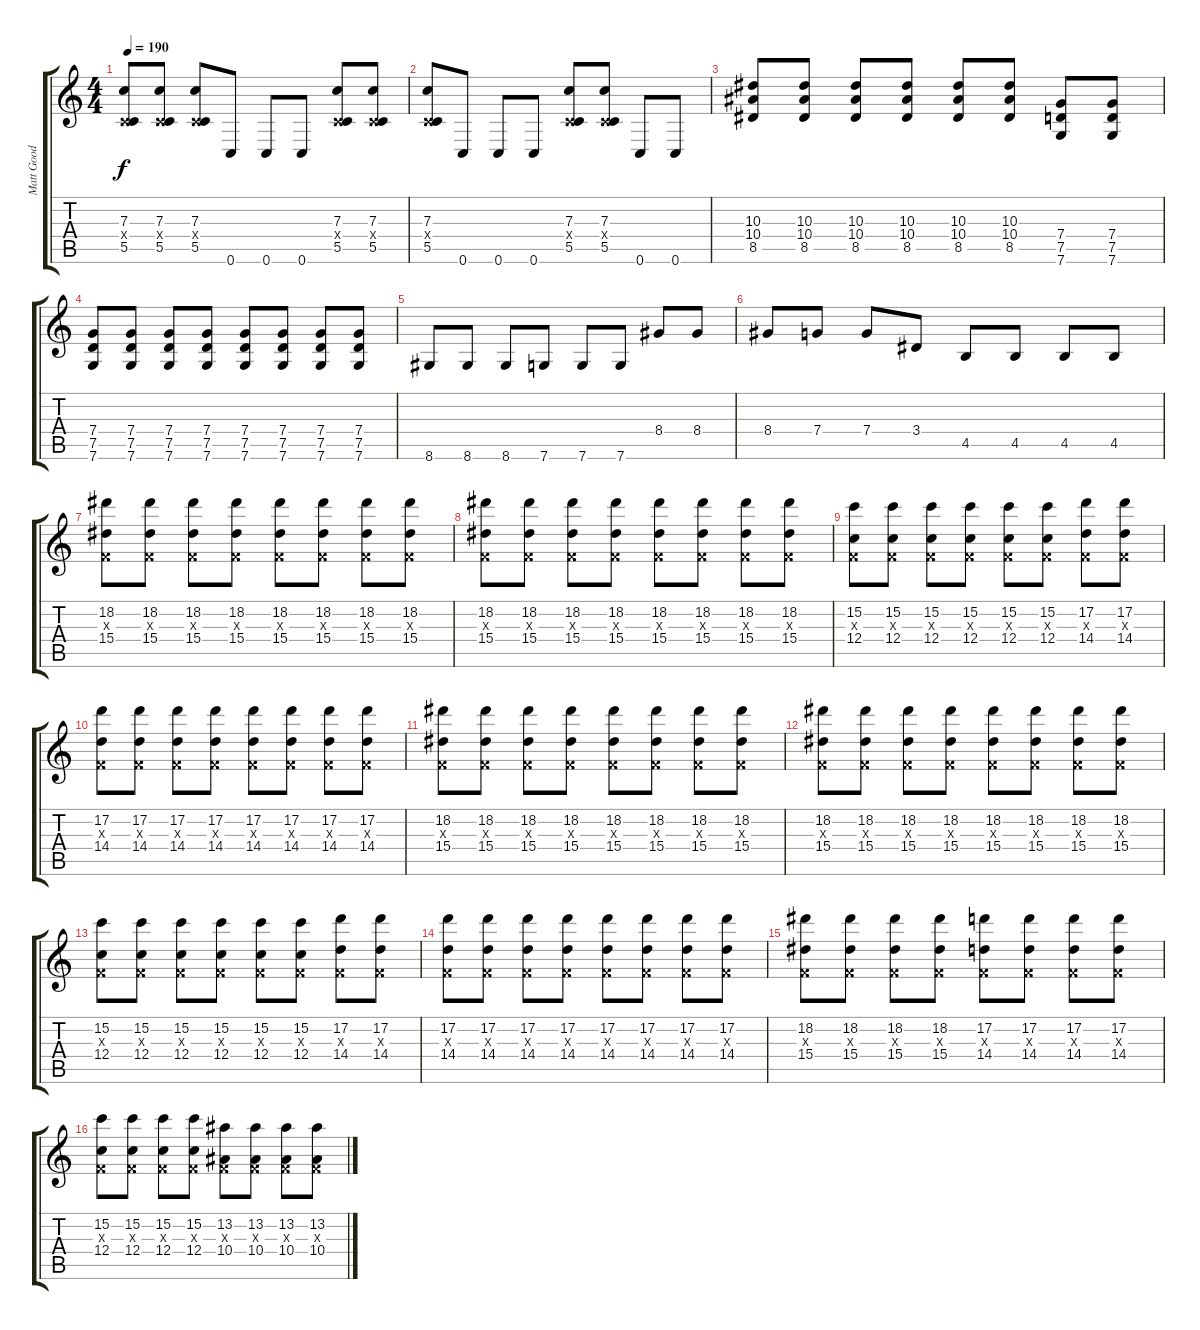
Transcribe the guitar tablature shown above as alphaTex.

\track ("Matt Good" "Matt Good") {instrument distortionguitar}
\staff {score tabs}
\tuning (D4 A3 F3 C3 G2 C2) {hide}
\ts (4 4)
\tempo 190
\clef g2
\ks c
(7.3 0.4{x} 5.5).8{dy f} (7.3 0.4{x} 5.5).8 (7.3 0.4{x} 5.5).8 0.6.8 0.6.8 0.6.8 (7.3 0.4{x} 5.5).8 (7.3 0.4{x} 5.5).8 |
(7.3 0.4{x} 5.5).8 0.6.8 0.6.8 0.6.8 (7.3 0.4{x} 5.5).8 (7.3 0.4{x} 5.5).8 0.6.8 0.6.8 |
(10.3 10.4 8.5).8 (10.3 10.4 8.5).8 (10.3 10.4 8.5).8 (10.3 10.4 8.5).8 (10.3 10.4 8.5).8 (10.3 10.4 8.5).8 (7.4 7.5 7.6).8 (7.4 7.5 7.6).8 |
(7.4 7.5 7.6).8 (7.4 7.5 7.6).8 (7.4 7.5 7.6).8 (7.4 7.5 7.6).8 (7.4 7.5 7.6).8 (7.4 7.5 7.6).8 (7.4 7.5 7.6).8 (7.4 7.5 7.6).8 |
8.6.8 8.6.8 8.6.8 7.6.8 7.6.8 7.6.8 8.4.8 8.4.8 |
8.4.8 7.4.8 7.4.8 3.4.8 4.5.8 4.5.8 4.5.8 4.5.8 |
(18.2 0.3{x} 15.4).8 (18.2 0.3{x} 15.4).8 (18.2 0.3{x} 15.4).8 (18.2 0.3{x} 15.4).8 (18.2 0.3{x} 15.4).8 (18.2 0.3{x} 15.4).8 (18.2 0.3{x} 15.4).8 (18.2 0.3{x} 15.4).8 |
(18.2 0.3{x} 15.4).8 (18.2 0.3{x} 15.4).8 (18.2 0.3{x} 15.4).8 (18.2 0.3{x} 15.4).8 (18.2 0.3{x} 15.4).8 (18.2 0.3{x} 15.4).8 (18.2 0.3{x} 15.4).8 (18.2 0.3{x} 15.4).8 |
(15.2 0.3{x} 12.4).8 (15.2 0.3{x} 12.4).8 (15.2 0.3{x} 12.4).8 (15.2 0.3{x} 12.4).8 (15.2 0.3{x} 12.4).8 (15.2 0.3{x} 12.4).8 (17.2 0.3{x} 14.4).8 (17.2 0.3{x} 14.4).8 |
(17.2 0.3{x} 14.4).8 (17.2 0.3{x} 14.4).8 (17.2 0.3{x} 14.4).8 (17.2 0.3{x} 14.4).8 (17.2 0.3{x} 14.4).8 (17.2 0.3{x} 14.4).8 (17.2 0.3{x} 14.4).8 (17.2 0.3{x} 14.4).8 |
(18.2 0.3{x} 15.4).8 (18.2 0.3{x} 15.4).8 (18.2 0.3{x} 15.4).8 (18.2 0.3{x} 15.4).8 (18.2 0.3{x} 15.4).8 (18.2 0.3{x} 15.4).8 (18.2 0.3{x} 15.4).8 (18.2 0.3{x} 15.4).8 |
(18.2 0.3{x} 15.4).8 (18.2 0.3{x} 15.4).8 (18.2 0.3{x} 15.4).8 (18.2 0.3{x} 15.4).8 (18.2 0.3{x} 15.4).8 (18.2 0.3{x} 15.4).8 (18.2 0.3{x} 15.4).8 (18.2 0.3{x} 15.4).8 |
(15.2 0.3{x} 12.4).8 (15.2 0.3{x} 12.4).8 (15.2 0.3{x} 12.4).8 (15.2 0.3{x} 12.4).8 (15.2 0.3{x} 12.4).8 (15.2 0.3{x} 12.4).8 (17.2 0.3{x} 14.4).8 (17.2 0.3{x} 14.4).8 |
(17.2 0.3{x} 14.4).8 (17.2 0.3{x} 14.4).8 (17.2 0.3{x} 14.4).8 (17.2 0.3{x} 14.4).8 (17.2 0.3{x} 14.4).8 (17.2 0.3{x} 14.4).8 (17.2 0.3{x} 14.4).8 (17.2 0.3{x} 14.4).8 |
(18.2 0.3{x} 15.4).8 (18.2 0.3{x} 15.4).8 (18.2 0.3{x} 15.4).8 (18.2 0.3{x} 15.4).8 (17.2 0.3{x} 14.4).8 (17.2 0.3{x} 14.4).8 (17.2 0.3{x} 14.4).8 (17.2 0.3{x} 14.4).8 |
(15.2 0.3{x} 12.4).8 (15.2 0.3{x} 12.4).8 (15.2 0.3{x} 12.4).8 (15.2 0.3{x} 12.4).8 (13.2 0.3{x} 10.4).8 (13.2 0.3{x} 10.4).8 (13.2 0.3{x} 10.4).8 (13.2 0.3{x} 10.4).8
